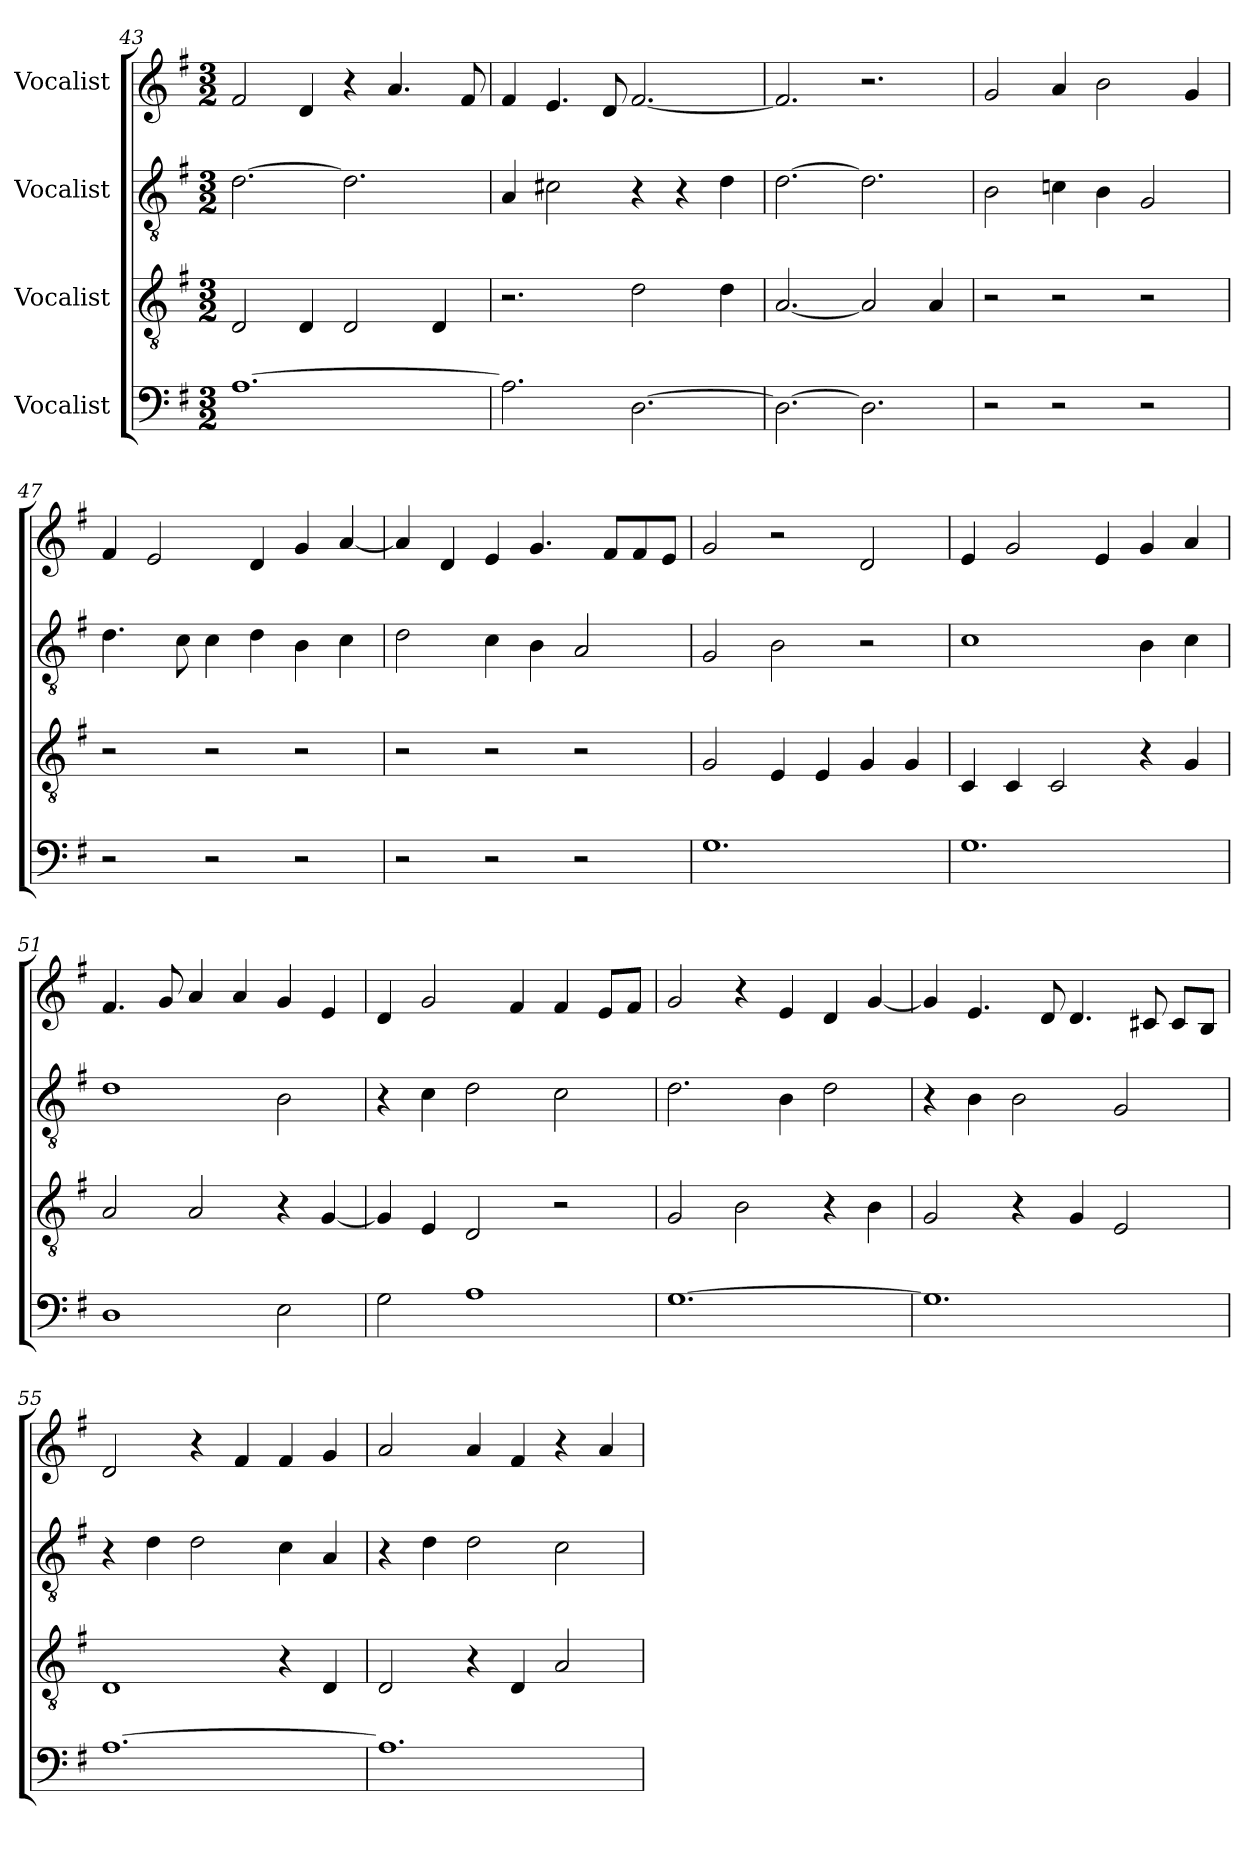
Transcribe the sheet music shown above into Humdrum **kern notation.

**kern	**kern	**kern	**kern
*part4	*part3	*part2	*part1
*staff4	*staff3	*staff2	*staff1
*I"Vocalist	*I"Vocalist	*I"Vocalist	*I"Vocalist
*clefF4	*clefGv2	*clefGv2	*clefG2
*k[f#]	*k[f#]	*k[f#]	*k[f#]
*M3/2	*M3/2	*M3/2	*M3/2
=43	=43	=43	=43
[1.A	2D/	[2.d\	2f#/
.	4D/	.	4d/
.	2D/	2.d\]	4r
.	.	.	4.a/
.	4D/	.	.
.	.	.	8f#/
=44	=44	=44	=44
2.A\]	2.r	4A/	4f#/
.	.	2c#X\	4.e/
.	.	.	8d/
[2.D\	2d\	4r	[2.f#/
.	.	4r	.
.	4d\	4d\	.
=45	=45	=45	=45
2.D\_	[2.A/	[2.d\	2.f#/]
2.D\]	2A/]	2.d\]	2.r
.	4A/	.	.
=46	=46	=46	=46
2r	2r	2B\	2g/
2r	2r	4cn\	4a/
.	.	4B\	2b\
2r	2r	2G/	.
.	.	.	4g/
=47	=47	=47	=47
2r	2r	4.d\	4f#/
.	.	.	2e/
.	.	8c\	.
2r	2r	4c\	.
.	.	4d\	4d/
2r	2r	4B\	4g/
.	.	4c\	[4a/
=48	=48	=48	=48
2r	2r	2d\	4a/]
.	.	.	4d/
2r	2r	4c\	4e/
.	.	4B\	4.g/
2r	2r	2A/	.
.	.	.	8f#/L
.	.	.	8f#/
.	.	.	8e/J
=49	=49	=49	=49
1.G	2G/	2G/	2g/
.	4E/	2B\	2r
.	4E/	.	.
.	4G/	2r	2d/
.	4G/	.	.
=50	=50	=50	=50
1.G	4C/	1c	4e/
.	4C/	.	2g/
.	2C/	.	.
.	.	.	4e/
.	4r	4B\	4g/
.	4G/	4c\	4a/
=51	=51	=51	=51
1D	2A/	1d	4.f#/
.	.	.	8g/
.	2A/	.	4a/
.	.	.	4a/
2E\	4r	2B\	4g/
.	[4G/	.	4e/
=52	=52	=52	=52
2G\	4G/]	4r	4d/
.	4E/	4c\	2g/
1A	2D/	2d\	.
.	.	.	4f#/
.	2r	2c\	4f#/
.	.	.	8e/L
.	.	.	8f#/J
=53	=53	=53	=53
[1.G	2G/	2.d\	2g/
.	2B\	.	4r
.	.	4B\	4e/
.	4r	2d\	4d/
.	4B\	.	[4g/
=54	=54	=54	=54
1.G]	2G/	4r	4g/]
.	.	4B\	4.e/
.	4r	2B\	.
.	.	.	8d/
.	4G/	.	4.d/
.	2E/	2G/	.
.	.	.	8c#X/
.	.	.	8c#/L
.	.	.	8B/J
=55	=55	=55	=55
[1.A	1D	4r	2d/
.	.	4d\	.
.	.	2d\	4r
.	.	.	4f#/
.	4r	4c\	4f#/
.	4D/	4A/	4g/
=56	=56	=56	=56
1.A]	2D/	4r	2a/
.	.	4d\	.
.	4r	2d\	4a/
.	4D/	.	4f#/
.	2A/	2c\	4r
.	.	.	4a/
=	=	=	=
*-	*-	*-	*-
